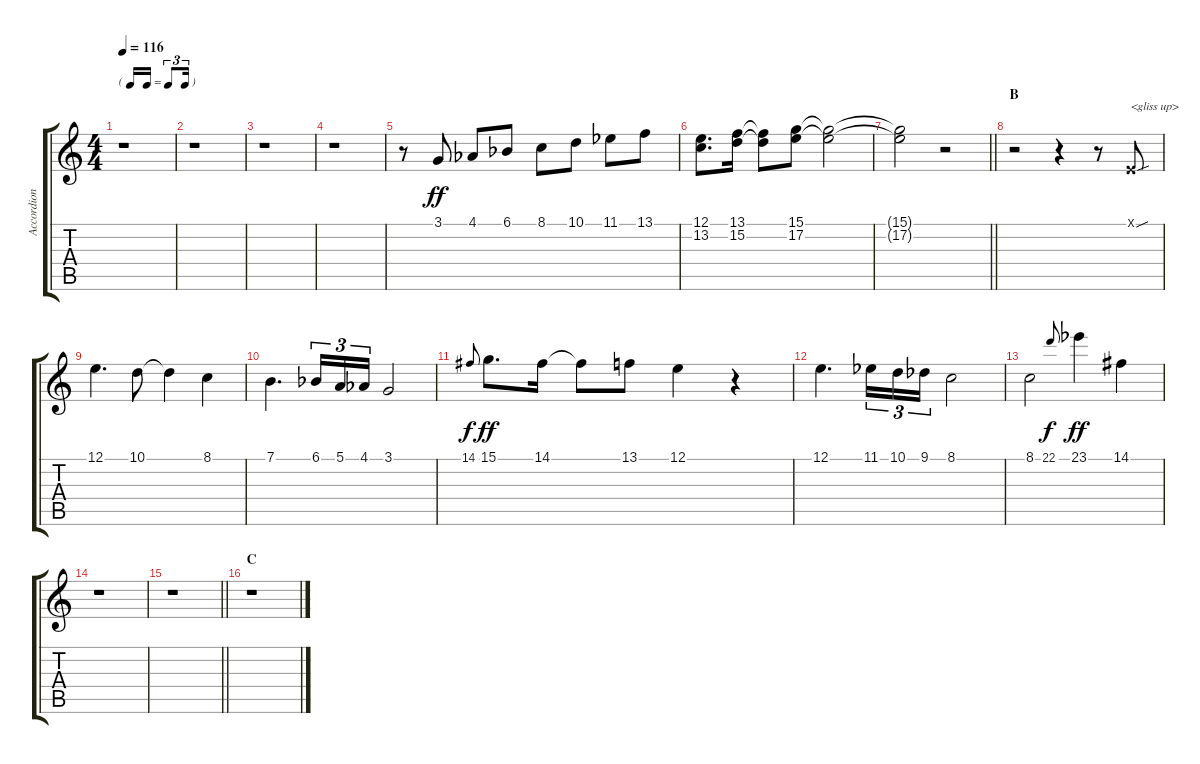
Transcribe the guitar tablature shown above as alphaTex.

\track ("Accordion" "Accordion") {instrument accordion}
\staff {score tabs}
\tuning (E4 B3 G3 D3 A2 E2) {hide}
\ts (4 4)
\tf triplet16th
\tempo 116
\clef g2
\ks c
r.1{dy ff} |
r.1 |
r.1 |
r.1 |
r.8 3.1.8 4.1{acc b}.8 6.1{acc b}.8 8.1.8 10.1.8 11.1{acc b}.8 13.1.8 |
(12.1 13.2).8{d} (13.1 15.2).16 (13.1{t} 15.2{t}).8 (15.1 17.2).8 (15.1{t} 17.2{t}).2 |
\barLineRight lightlight
(15.1{t} 17.2{t}).2 r.2 |
\section ("" "B")
r.2 r.4 r.8 0.1{sou x}.8{txt "<gliss up>"} |
12.1.4{d} 10.1.8 10.1{t}.4 8.1.4 |
7.1.4{d} 6.1{acc b}.16{tu (3 2)} 5.1.16{tu (3 2)} 4.1{acc b}.16{tu (3 2)} 3.1.2 |
14.1.8{gr onbeat dy f} 15.1.8{d dy ff} 14.1.16 14.1{t}.8 13.1.8 12.1.4 r.4 |
12.1.4{d} 11.1{acc b}.16{tu (3 2)} 10.1.16{tu (3 2)} 9.1{acc b}.16{tu (3 2)} 8.1.2 |
8.1.2 22.1.8{gr onbeat dy f} 23.1{acc b}.4{dy ff} 14.1.4 |
r.1 |
\barLineRight lightlight
r.1 |
\section ("" "C")
r.1
